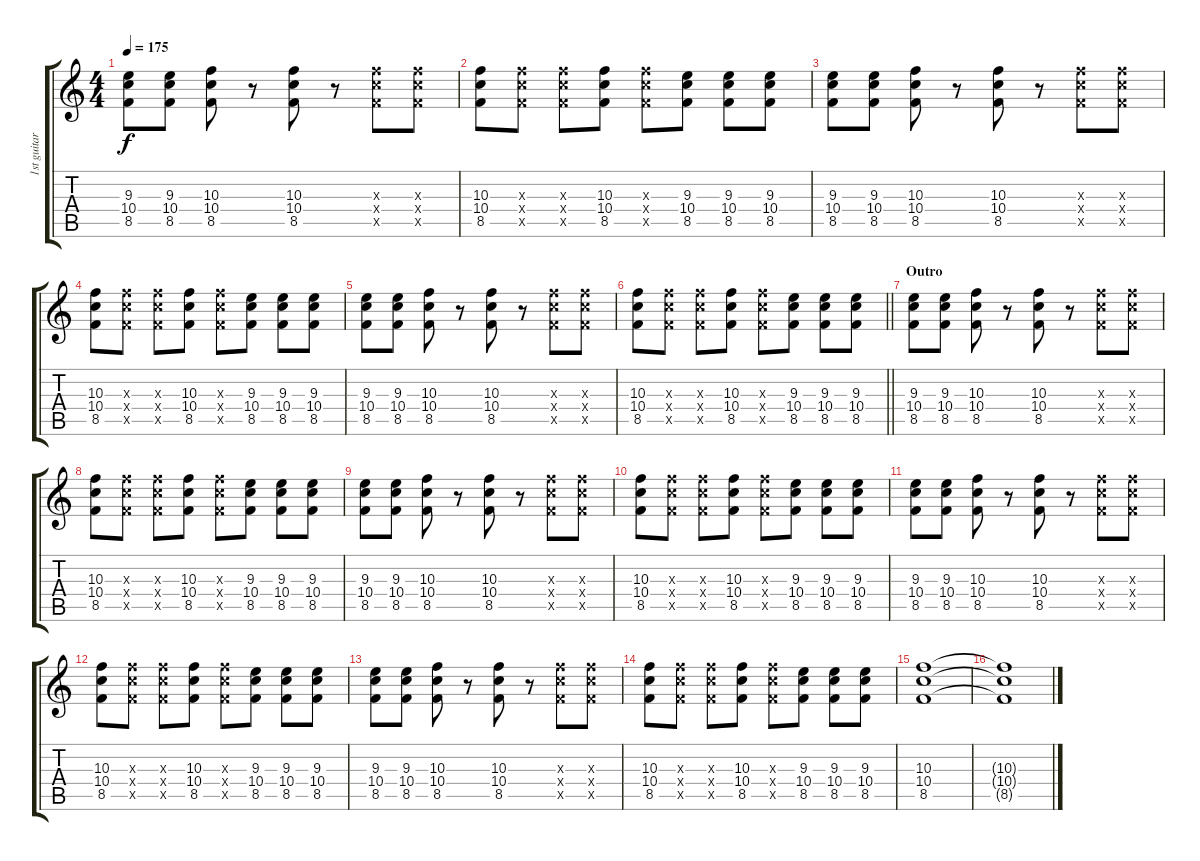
\track ("1st guitar" "1st guitar") {instrument acousticguitarsteel}
\staff {score tabs}
\tuning (E4 B3 G3 D3 A2 E2) {hide}
\ts (4 4)
\tempo 175
\clef g2
\ks c
(9.3 10.4 8.5).8{dy f} (9.3 10.4 8.5).8 (10.3 10.4 8.5).8 r.8 (10.3 10.4 8.5).8 r.8 (10.3{x} 10.4{x} 8.5{x}).8 (10.3{x} 10.4{x} 8.5{x}).8 |
(10.3 10.4 8.5).8 (10.3{x} 10.4{x} 8.5{x}).8 (10.3{x} 10.4{x} 8.5{x}).8 (10.3 10.4 8.5).8 (10.3{x} 10.4{x} 8.5{x}).8 (9.3 10.4 8.5).8 (9.3 10.4 8.5).8 (9.3 10.4 8.5).8 |
(9.3 10.4 8.5).8 (9.3 10.4 8.5).8 (10.3 10.4 8.5).8 r.8 (10.3 10.4 8.5).8 r.8 (10.3{x} 10.4{x} 8.5{x}).8 (10.3{x} 10.4{x} 8.5{x}).8 |
(10.3 10.4 8.5).8 (10.3{x} 10.4{x} 8.5{x}).8 (10.3{x} 10.4{x} 8.5{x}).8 (10.3 10.4 8.5).8 (10.3{x} 10.4{x} 8.5{x}).8 (9.3 10.4 8.5).8 (9.3 10.4 8.5).8 (9.3 10.4 8.5).8 |
(9.3 10.4 8.5).8 (9.3 10.4 8.5).8 (10.3 10.4 8.5).8 r.8 (10.3 10.4 8.5).8 r.8 (10.3{x} 10.4{x} 8.5{x}).8 (10.3{x} 10.4{x} 8.5{x}).8 |
\barLineRight lightlight
(10.3 10.4 8.5).8 (10.3{x} 10.4{x} 8.5{x}).8 (10.3{x} 10.4{x} 8.5{x}).8 (10.3 10.4 8.5).8 (10.3{x} 10.4{x} 8.5{x}).8 (9.3 10.4 8.5).8 (9.3 10.4 8.5).8 (9.3 10.4 8.5).8 |
\section ("" "Outro")
(9.3 10.4 8.5).8 (9.3 10.4 8.5).8 (10.3 10.4 8.5).8 r.8 (10.3 10.4 8.5).8 r.8 (10.3{x} 10.4{x} 8.5{x}).8 (10.3{x} 10.4{x} 8.5{x}).8 |
(10.3 10.4 8.5).8 (10.3{x} 10.4{x} 8.5{x}).8 (10.3{x} 10.4{x} 8.5{x}).8 (10.3 10.4 8.5).8 (10.3{x} 10.4{x} 8.5{x}).8 (9.3 10.4 8.5).8 (9.3 10.4 8.5).8 (9.3 10.4 8.5).8 |
(9.3 10.4 8.5).8 (9.3 10.4 8.5).8 (10.3 10.4 8.5).8 r.8 (10.3 10.4 8.5).8 r.8 (10.3{x} 10.4{x} 8.5{x}).8 (10.3{x} 10.4{x} 8.5{x}).8 |
(10.3 10.4 8.5).8 (10.3{x} 10.4{x} 8.5{x}).8 (10.3{x} 10.4{x} 8.5{x}).8 (10.3 10.4 8.5).8 (10.3{x} 10.4{x} 8.5{x}).8 (9.3 10.4 8.5).8 (9.3 10.4 8.5).8 (9.3 10.4 8.5).8 |
(9.3 10.4 8.5).8 (9.3 10.4 8.5).8 (10.3 10.4 8.5).8 r.8 (10.3 10.4 8.5).8 r.8 (10.3{x} 10.4{x} 8.5{x}).8 (10.3{x} 10.4{x} 8.5{x}).8 |
(10.3 10.4 8.5).8 (10.3{x} 10.4{x} 8.5{x}).8 (10.3{x} 10.4{x} 8.5{x}).8 (10.3 10.4 8.5).8 (10.3{x} 10.4{x} 8.5{x}).8 (9.3 10.4 8.5).8 (9.3 10.4 8.5).8 (9.3 10.4 8.5).8 |
(9.3 10.4 8.5).8 (9.3 10.4 8.5).8 (10.3 10.4 8.5).8 r.8 (10.3 10.4 8.5).8 r.8 (10.3{x} 10.4{x} 8.5{x}).8 (10.3{x} 10.4{x} 8.5{x}).8 |
(10.3 10.4 8.5).8 (10.3{x} 10.4{x} 8.5{x}).8 (10.3{x} 10.4{x} 8.5{x}).8 (10.3 10.4 8.5).8 (10.3{x} 10.4{x} 8.5{x}).8 (9.3 10.4 8.5).8 (9.3 10.4 8.5).8 (9.3 10.4 8.5).8 |
(10.3 10.4 8.5).1 |
(10.3{t} 10.4{t} 8.5{t}).1
